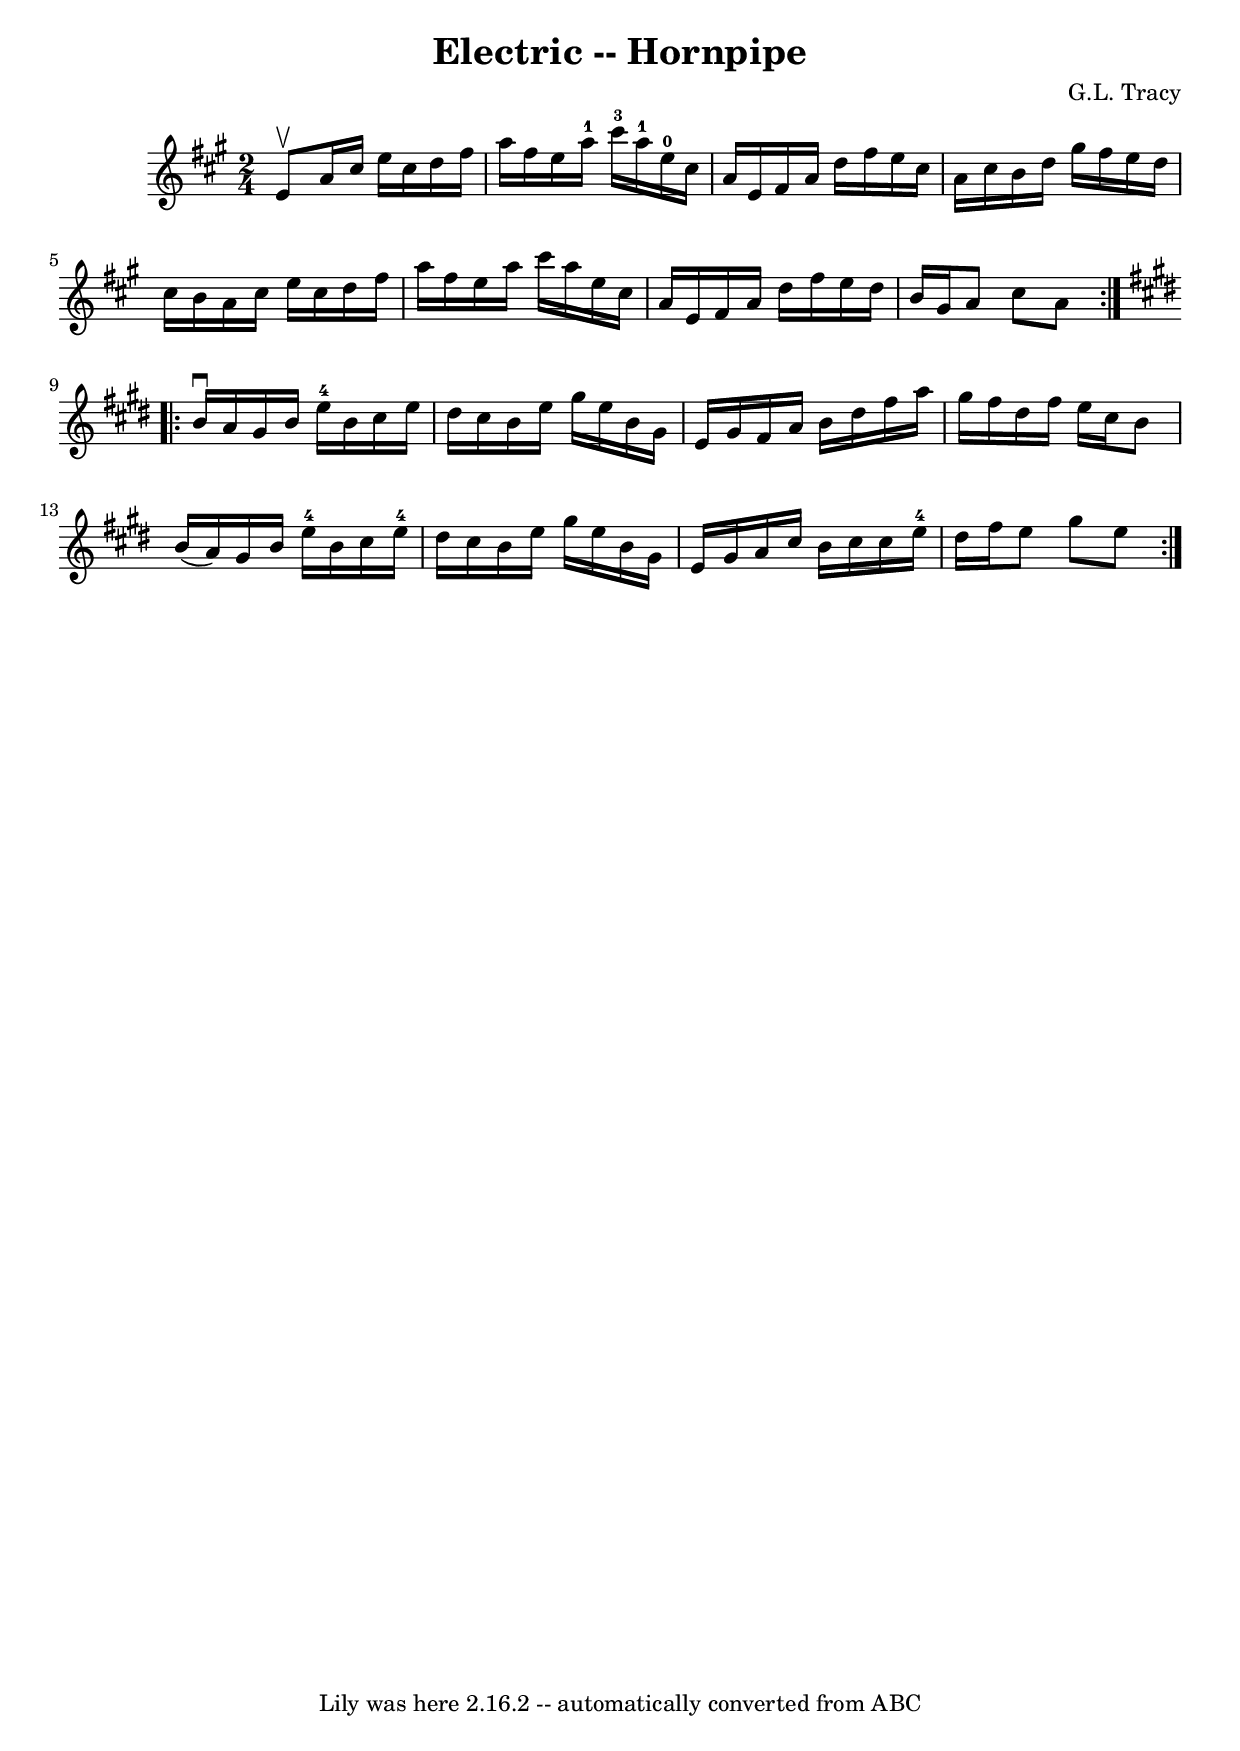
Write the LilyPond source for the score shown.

\version "2.16.2"
\include "Mammoth.ily"
\header {
  %% book = "Cole's 1000 Fiddle Tunes"
  composer = "G.L. Tracy"
  crossRefNumber = "1"
  footnotes = ""
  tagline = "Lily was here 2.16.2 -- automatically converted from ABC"
  title = "Electric -- Hornpipe"

}
voicedefault =  {



  \repeat volta 2 {

    \time 2/4 
    \key a \major     e'8^\upbow  |
    a'16 cis''16 e''16         cis''16 d''16 fis''16 a''16 fis''16   |
    e''16 a''16-1      cis'''16-3 a''16-1 e''16-0 cis''16 a'16 e'16   |
         fis'16 a'16 d''16 fis''16 e''16 cis''16 a'16 cis''16    |
    b'16 d''16 gis''16 fis''16 e''16 d''16 cis''16         b'16   |
    a'16 cis''16 e''16 cis''16 d''16 fis''16         a''16 fis''16   |
    e''16 a''16 cis'''16 a''16 e''16         cis''16 a'16 e'16   |
    fis'16 a'16 d''16 fis''16         e''16 d''16 b'16 gis'16   |
    a'8 cis''8 a'8  
  }   

  \key e \major
  
  \repeat volta 2 {     b'16^\downbow a'16   |
    gis'16         b'16 e''16-4 b'16 cis''16 e''16 dis''16 cis''16   |
         b'16 e''16 gis''16 e''16 b'16 gis'16 e'16 gis'16   |
         fis'16 a'16 b'16 dis''16 fis''16 a''16 gis''16 fis''16   |
    dis''16 fis''16 e''16 cis''16 b'8 b'16 (a'16)  |
    gis'16 b'16 e''16-4 b'16 cis''16 e''16-4        dis''16 cis''16   |
    b'16 e''16 gis''16 e''16 b'16         gis'16 e'16 gis'16   |
    a'16 cis''16 b'16 cis''16         cis''16 e''16-4 dis''16 fis''16   |
    e''8 gis''8 e''8  

  }   

}

\score{
  <<

    \context Staff="default"
    {
      \voicedefault 
      
    }

  >>
  \layout {
    
  }
  \midi {
  }

}
